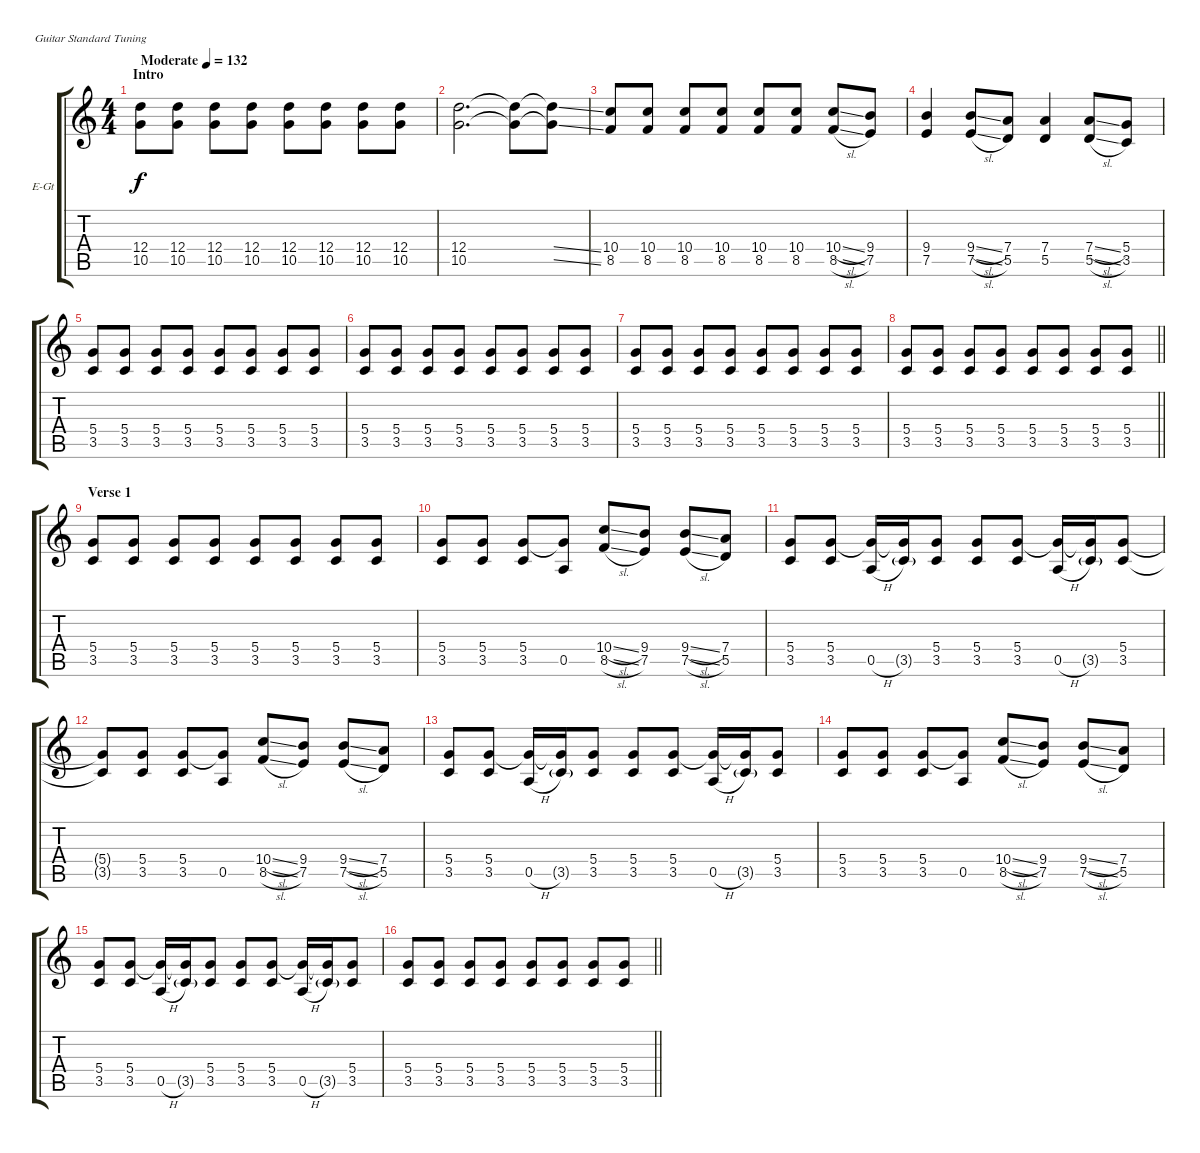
\bracketExtendMode groupsimilarinstruments
\firstSystemTrackNameOrientation horizontal
\otherSystemsTrackNameOrientation horizontal
\track ("Guitar" "E-Gt") {instrument distortionguitar}
\staff {score tabs}
\tuning (E4 B3 G3 D3 A2 E2)
\ts (4 4)
\beaming (8 2 2 2 2)
\section ("" "Intro")
\tempo (132 "Moderate")
\clef g2
\ks c
(12.4 10.5).8{dy f instrument distortionguitar} (12.4 10.5).8 (12.4 10.5).8 (12.4 10.5).8 (12.4 10.5).8 (12.4 10.5).8 (12.4 10.5).8 (12.4 10.5).8 |
(12.4 10.5).2{d} (12.4{t} 10.5{t}).8 (12.4{ss t} 10.5{ss t}).8 |
(10.4 8.5).8 (10.4 8.5).8 (10.4 8.5).8 (10.4 8.5).8 (10.4 8.5).8 (10.4 8.5).8 (10.4{sl} 8.5{sl}).8 (9.4 7.5).8 |
(9.4 7.5).4 (9.4{sl} 7.5{sl}).8 (7.4 5.5).8 (7.4 5.5).4 (7.4{sl} 5.5{sl}).8 (5.4 3.5).8 |
(5.4 3.5).8 (5.4 3.5).8 (5.4 3.5).8 (5.4 3.5).8 (5.4 3.5).8 (5.4 3.5).8 (5.4 3.5).8 (5.4 3.5).8 |
(5.4 3.5).8 (5.4 3.5).8 (5.4 3.5).8 (5.4 3.5).8 (5.4 3.5).8 (5.4 3.5).8 (5.4 3.5).8 (5.4 3.5).8 |
(5.4 3.5).8 (5.4 3.5).8 (5.4 3.5).8 (5.4 3.5).8 (5.4 3.5).8 (5.4 3.5).8 (5.4 3.5).8 (5.4 3.5).8 |
\barLineRight lightlight
(5.4 3.5).8 (5.4 3.5).8 (5.4 3.5).8 (5.4 3.5).8 (5.4 3.5).8 (5.4 3.5).8 (5.4 3.5).8 (5.4 3.5).8 |
\section ("" "Verse 1")
(5.4 3.5).8 (5.4 3.5).8 (5.4 3.5).8 (5.4 3.5).8 (5.4 3.5).8 (5.4 3.5).8 (5.4 3.5).8 (5.4 3.5).8 |
(5.4 3.5).8 (5.4 3.5).8 (5.4 3.5).8 (5.4{t} 0.5).8 (10.4{sl} 8.5{sl}).8 (9.4 7.5).8 (9.4{sl} 7.5{sl}).8 (7.4 5.5).8 |
(5.4 3.5).8 (5.4 3.5).8 (0.5{h} 5.4{t}).16 (5.4{t} 3.5{g}).16 (5.4 3.5).8 (5.4 3.5).8 (5.4 3.5).8 (0.5{h} 5.4{t}).16 (5.4{t} 3.5{g}).16 (5.4 3.5).8 |
(5.4{t} 3.5{t}).8 (5.4 3.5).8 (5.4 3.5).8 (5.4{t} 0.5).8 (10.4{sl} 8.5{sl}).8 (9.4 7.5).8 (9.4{sl} 7.5{sl}).8 (7.4 5.5).8 |
(5.4 3.5).8 (5.4 3.5).8 (0.5{h} 5.4{t}).16 (5.4{t} 3.5{g}).16 (5.4 3.5).8 (5.4 3.5).8 (5.4 3.5).8 (0.5{h} 5.4{t}).16 (5.4{t} 3.5{g}).16 (5.4 3.5).8 |
(5.4 3.5).8 (5.4 3.5).8 (5.4 3.5).8 (5.4{t} 0.5).8 (10.4{sl} 8.5{sl}).8 (9.4 7.5).8 (9.4{sl} 7.5{sl}).8 (7.4 5.5).8 |
(5.4 3.5).8 (5.4 3.5).8 (0.5{h} 5.4{t}).16 (5.4{t} 3.5{g}).16 (5.4 3.5).8 (5.4 3.5).8 (5.4 3.5).8 (0.5{h} 5.4{t}).16 (5.4{t} 3.5{g}).16 (5.4 3.5).8 |
\barLineRight lightlight
(5.4 3.5).8 (5.4 3.5).8 (5.4 3.5).8 (5.4 3.5).8 (5.4 3.5).8 (5.4 3.5).8 (5.4 3.5).8 (5.4{ss} 3.5{ss}).8
